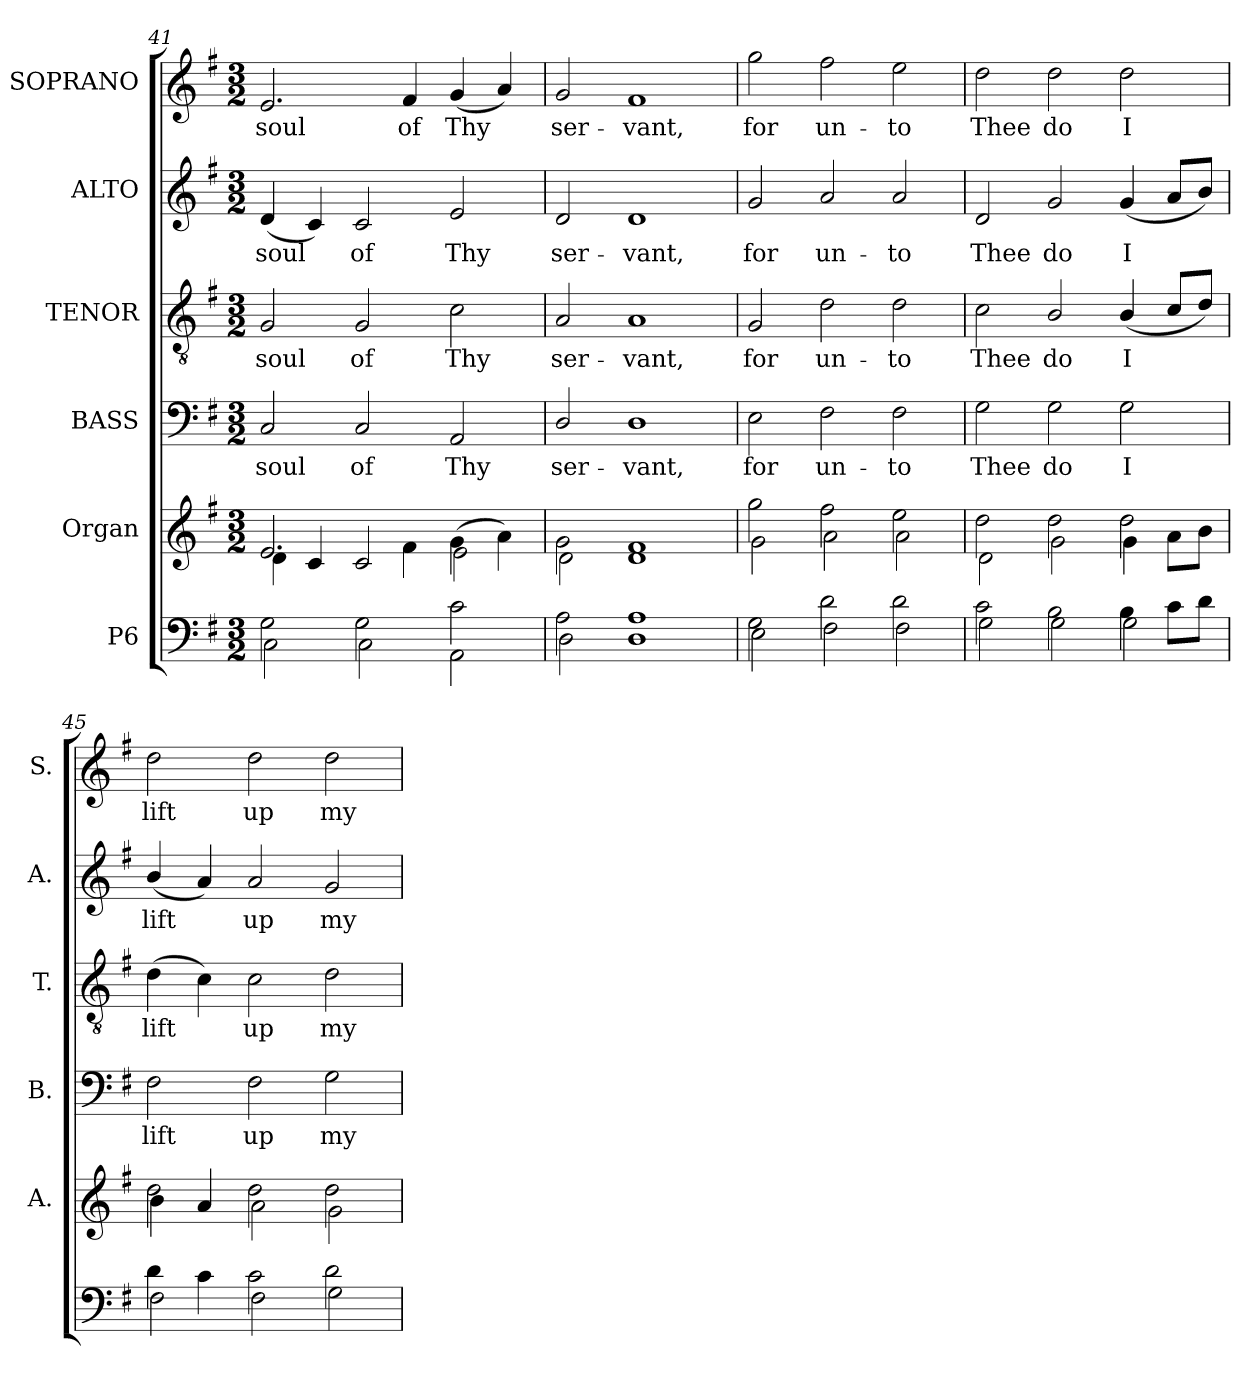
**kern	**kern	**kern	**text	**kern	**text	**kern	**text	**kern	**text
*part6	*part5	*part4	*part4	*part3	*part3	*part2	*part2	*part1	*part1
*staff6	*staff5	*staff4	*staff4	*staff3	*staff3	*staff2	*staff2	*staff1	*staff1
*I"P6	*I"Organ	*I"BASS	*	*I"TENOR	*	*I"ALTO	*	*I"SOPRANO	*
*	*I'A.	*I'B.	*	*I'T.	*	*I'A.	*	*I'S.	*
*clefF4	*clefG2	*clefF4	*	*clefGv2	*	*clefG2	*	*clefG2	*
*	*	*	*	*ITrd7c12	*	*	*	*	*
*k[f#]	*k[f#]	*k[f#]	*	*k[f#]	*	*k[f#]	*	*k[f#]	*
*G:	*G:	*G:	*	*G:	*	*G:	*	*G:	*
*M3/2	*M3/2	*M3/2	*	*M3/2	*	*M3/2	*	*M3/2	*
=41	=41	=41	=41	=41	=41	=41	=41	=41	=41
*^	*^	*	*	*	*	*	*	*	*
!	!	!	!	!	!LO:LY:b:color=#000000	!	!	!	!	!	!
!	!	!	!	!	!	!	!LO:LY:b:color=#000000	!	!	!	!
!	!	!	!	!	!	!	!	!	!LO:LY:b:color=#000000	!	!
!	!	!	!	!	!	!	!	!	!	!	!LO:LY:b:color=#000000
2Gi\	2Ci\	2.ei/	4di\	2Ci/	soul	2GGi/	soul	(4di/	soul	2.ei/	soul
.	.	.	4ci/	.	.	.	.	4ci/)	.	.	.
!	!	!	!	!	!LO:LY:b:color=#000000	!	!	!	!	!	!
!	!	!	!	!	!	!	!LO:LY:b:color=#000000	!	!	!	!
!	!	!	!	!	!	!	!	!	!LO:LY:b:color=#000000	!	!
2Gi\	2Ci\	.	2ci/	2Ci/	of	2GGi/	of	2ci/	of	.	.
!	!	!	!	!	!	!	!	!	!	!	!LO:LY:b:color=#000000
.	.	4f#i\	.	.	.	.	.	.	.	4f#i/	of
!	!	!	!	!	!LO:LY:b:color=#000000	!	!	!	!	!	!
!	!	!	!	!	!	!	!LO:LY:b:color=#000000	!	!	!	!
!	!	!	!	!	!	!	!	!	!LO:LY:b:color=#000000	!	!
!	!	!	!	!	!	!	!	!	!	!	!LO:LY:b:color=#000000
2ci\	2AAi\	(4gi\	2ei\	2AAi/	Thy	2Ci\	Thy	2ei/	Thy	(4gi/	Thy
.	.	4ai\)	.	.	.	.	.	.	.	4ai/)	.
=42	=42	=42	=42	=42	=42	=42	=42	=42	=42	=42	=42
!	!	!	!	!	!LO:LY:b:color=#000000	!	!	!	!	!	!
!	!	!	!	!	!	!	!LO:LY:b:color=#000000	!	!	!	!
!	!	!	!	!	!	!	!	!	!LO:LY:b:color=#000000	!	!
!	!	!	!	!	!	!	!	!	!	!	!LO:LY:b:color=#000000
2Ai\	2Di\	2gi\	2di\	2Di/	ser-	2AAi/	ser-	2di/	ser-	2gi/	ser-
!	!	!	!	!	!LO:LY:b:color=#000000	!	!	!	!	!	!
!	!	!	!	!	!	!	!LO:LY:b:color=#000000	!	!	!	!
!	!	!	!	!	!	!	!	!	!LO:LY:b:color=#000000	!	!
!	!	!	!	!	!	!	!	!	!	!	!LO:LY:b:color=#000000
1Ai	1Di	1f#i	1di	1Di	-vant,	1AAi	-vant,	1di	-vant,	1f#i	-vant,
=43	=43	=43	=43	=43	=43	=43	=43	=43	=43	=43	=43
!	!	!	!	!	!LO:LY:b:color=#000000	!	!	!	!	!	!
!	!	!	!	!	!	!	!LO:LY:b:color=#000000	!	!	!	!
!	!	!	!	!	!	!	!	!	!LO:LY:b:color=#000000	!	!
!	!	!	!	!	!	!	!	!	!	!	!LO:LY:b:color=#000000
2Gi\	2Ei\	2ggi\	2gi\	2Ei\	for	2GGi/	for	2gi/	for	2ggi\	for
!	!	!	!	!	!LO:LY:b:color=#000000	!	!	!	!	!	!
!	!	!	!	!	!	!	!LO:LY:b:color=#000000	!	!	!	!
!	!	!	!	!	!	!	!	!	!LO:LY:b:color=#000000	!	!
!	!	!	!	!	!	!	!	!	!	!	!LO:LY:b:color=#000000
2di\	2F#i\	2ff#i\	2ai\	2F#i\	un-	2Di\	un-	2ai/	un-	2ff#i\	un-
!	!	!	!	!	!LO:LY:b:color=#000000	!	!	!	!	!	!
!	!	!	!	!	!	!	!LO:LY:b:color=#000000	!	!	!	!
!	!	!	!	!	!	!	!	!	!LO:LY:b:color=#000000	!	!
!	!	!	!	!	!	!	!	!	!	!	!LO:LY:b:color=#000000
2di\	2F#i\	2eei\	2ai\	2F#i\	-to	2Di\	-to	2ai/	-to	2eei\	-to
=44	=44	=44	=44	=44	=44	=44	=44	=44	=44	=44	=44
!	!	!	!	!	!LO:LY:b:color=#000000	!	!	!	!	!	!
!	!	!	!	!	!	!	!LO:LY:b:color=#000000	!	!	!	!
!	!	!	!	!	!	!	!	!	!LO:LY:b:color=#000000	!	!
!	!	!	!	!	!	!	!	!	!	!	!LO:LY:b:color=#000000
2ci\	2Gi\	2ddi\	2di\	2Gi\	Thee	2Ci\	Thee	2di/	Thee	2ddi\	Thee
!	!	!	!	!	!LO:LY:b:color=#000000	!	!	!	!	!	!
!	!	!	!	!	!	!	!LO:LY:b:color=#000000	!	!	!	!
!	!	!	!	!	!	!	!	!	!LO:LY:b:color=#000000	!	!
!	!	!	!	!	!	!	!	!	!	!	!LO:LY:b:color=#000000
2Bi\	2Gi\	2ddi\	2gi\	2Gi\	do	2BBi/	do	2gi/	do	2ddi\	do
!	!	!	!	!	!LO:LY:b:color=#000000	!	!	!	!	!	!
!	!	!	!	!	!	!	!LO:LY:b:color=#000000	!	!	!	!
!	!	!	!	!	!	!	!	!	!LO:LY:b:color=#000000	!	!
!	!	!	!	!	!	!	!	!	!	!	!LO:LY:b:color=#000000
4Bi\	2Gi\	2ddi\	4gi\	2Gi\	I	(4BBi/	I	(4gi/	I	2ddi\	I
8ci\L	.	.	8ai\L	.	.	8Ci/L	.	8ai/L	.	.	.
8di\J	.	.	8bi\J	.	.	8Di/J)	.	8bi/J)	.	.	.
!!LO:LB:g=z
=45	=45	=45	=45	=45	=45	=45	=45	=45	=45	=45	=45
!	!	!	!	!	!LO:LY:b:color=#000000	!	!	!	!	!	!
!	!	!	!	!	!	!	!LO:LY:b:color=#000000	!	!	!	!
!	!	!	!	!	!	!	!	!	!LO:LY:b:color=#000000	!	!
!	!	!	!	!	!	!	!	!	!	!	!LO:LY:b:color=#000000
4di\	2F#i\	2ddi\	4bi\	2F#i\	lift	(4Di\	lift	(4bi/	lift	2ddi\	lift
4ci\	.	.	4ai/	.	.	4Ci\)	.	4ai/)	.	.	.
!	!	!	!	!	!LO:LY:b:color=#000000	!	!	!	!	!	!
!	!	!	!	!	!	!	!LO:LY:b:color=#000000	!	!	!	!
!	!	!	!	!	!	!	!	!	!LO:LY:b:color=#000000	!	!
!	!	!	!	!	!	!	!	!	!	!	!LO:LY:b:color=#000000
2ci\	2F#i\	2ddi\	2ai\	2F#i\	up	2Ci\	up	2ai/	up	2ddi\	up
!	!	!	!	!	!LO:LY:b:color=#000000	!	!	!	!	!	!
!	!	!	!	!	!	!	!LO:LY:b:color=#000000	!	!	!	!
!	!	!	!	!	!	!	!	!	!LO:LY:b:color=#000000	!	!
!	!	!	!	!	!	!	!	!	!	!	!LO:LY:b:color=#000000
2di\	2Gi\	2ddi\	2gi\	2Gi\	my	2Di\	my	2gi/	my	2ddi\	my
*v	*v	*	*	*	*	*	*	*	*	*	*
*	*v	*v	*	*	*	*	*	*	*	*
=	=	=	=	=	=	=	=	=	=
*-	*-	*-	*-	*-	*-	*-	*-	*-	*-
